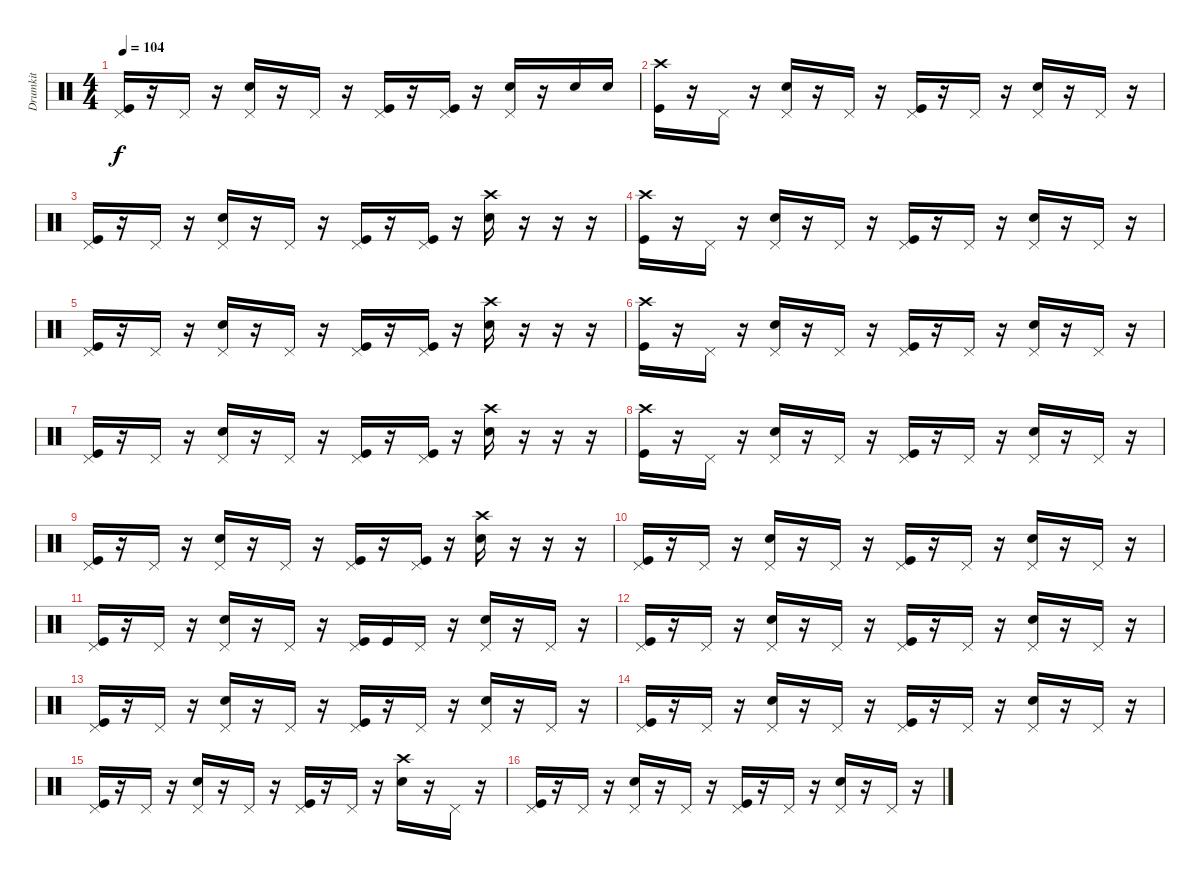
\track ("Drumkit" "Drumkit") {instrument percussion}
\staff {score}
\articulation defaults
\ts (4 4)
\tempo 104
\clef neutral
\ks c
("Pedal Hi-Hat (hit)" "Kick (hit)").16{dy f} r.16 "Pedal Hi-Hat (hit)".16 r.16 ("Pedal Hi-Hat (hit)" "Snare (hit) 2").16 r.16 "Pedal Hi-Hat (hit)".16 r.16 ("Pedal Hi-Hat (hit)" "Kick (hit)").16 r.16 ("Pedal Hi-Hat (hit)" "Kick (hit)").16 r.16 ("Pedal Hi-Hat (hit)" "Snare (hit) 2").16 r.16 "Snare (hit) 2".16 "Snare (hit) 2".16 |
("Crash high (hit)" "Kick (hit)").16 r.16 "Pedal Hi-Hat (hit)".16 r.16 ("Pedal Hi-Hat (hit)" "Snare (hit) 2").16 r.16 "Pedal Hi-Hat (hit)".16 r.16 ("Pedal Hi-Hat (hit)" "Kick (hit)").16 r.16 "Pedal Hi-Hat (hit)".16 r.16 ("Pedal Hi-Hat (hit)" "Snare (hit) 2").16 r.16 "Pedal Hi-Hat (hit)".16 r.16 |
("Pedal Hi-Hat (hit)" "Kick (hit)").16 r.16 "Pedal Hi-Hat (hit)".16 r.16 ("Pedal Hi-Hat (hit)" "Snare (hit) 2").16 r.16 "Pedal Hi-Hat (hit)".16 r.16 ("Pedal Hi-Hat (hit)" "Kick (hit)").16 r.16 ("Pedal Hi-Hat (hit)" "Kick (hit)").16 r.16 ("Crash high (hit)" "Snare (hit) 2").16 r.16 r.16 r.16 |
("Crash high (hit)" "Kick (hit)").16 r.16 "Pedal Hi-Hat (hit)".16 r.16 ("Pedal Hi-Hat (hit)" "Snare (hit) 2").16 r.16 "Pedal Hi-Hat (hit)".16 r.16 ("Pedal Hi-Hat (hit)" "Kick (hit)").16 r.16 "Pedal Hi-Hat (hit)".16 r.16 ("Pedal Hi-Hat (hit)" "Snare (hit) 2").16 r.16 "Pedal Hi-Hat (hit)".16 r.16 |
("Pedal Hi-Hat (hit)" "Kick (hit)").16 r.16 "Pedal Hi-Hat (hit)".16 r.16 ("Pedal Hi-Hat (hit)" "Snare (hit) 2").16 r.16 "Pedal Hi-Hat (hit)".16 r.16 ("Pedal Hi-Hat (hit)" "Kick (hit)").16 r.16 ("Pedal Hi-Hat (hit)" "Kick (hit)").16 r.16 ("Crash high (hit)" "Snare (hit) 2").16 r.16 r.16 r.16 |
("Crash high (hit)" "Kick (hit)").16 r.16 "Pedal Hi-Hat (hit)".16 r.16 ("Pedal Hi-Hat (hit)" "Snare (hit) 2").16 r.16 "Pedal Hi-Hat (hit)".16 r.16 ("Pedal Hi-Hat (hit)" "Kick (hit)").16 r.16 "Pedal Hi-Hat (hit)".16 r.16 ("Pedal Hi-Hat (hit)" "Snare (hit) 2").16 r.16 "Pedal Hi-Hat (hit)".16 r.16 |
("Pedal Hi-Hat (hit)" "Kick (hit)").16 r.16 "Pedal Hi-Hat (hit)".16 r.16 ("Pedal Hi-Hat (hit)" "Snare (hit) 2").16 r.16 "Pedal Hi-Hat (hit)".16 r.16 ("Pedal Hi-Hat (hit)" "Kick (hit)").16 r.16 ("Pedal Hi-Hat (hit)" "Kick (hit)").16 r.16 ("Crash high (hit)" "Snare (hit) 2").16 r.16 r.16 r.16 |
("Crash high (hit)" "Kick (hit)").16 r.16 "Pedal Hi-Hat (hit)".16 r.16 ("Pedal Hi-Hat (hit)" "Snare (hit) 2").16 r.16 "Pedal Hi-Hat (hit)".16 r.16 ("Pedal Hi-Hat (hit)" "Kick (hit)").16 r.16 "Pedal Hi-Hat (hit)".16 r.16 ("Pedal Hi-Hat (hit)" "Snare (hit) 2").16 r.16 "Pedal Hi-Hat (hit)".16 r.16 |
("Pedal Hi-Hat (hit)" "Kick (hit)").16 r.16 "Pedal Hi-Hat (hit)".16 r.16 ("Pedal Hi-Hat (hit)" "Snare (hit) 2").16 r.16 "Pedal Hi-Hat (hit)".16 r.16 ("Pedal Hi-Hat (hit)" "Kick (hit)").16 r.16 ("Pedal Hi-Hat (hit)" "Kick (hit)").16 r.16 ("Crash high (hit)" "Snare (hit) 2").16 r.16 r.16 r.16 |
("Pedal Hi-Hat (hit)" "Kick (hit)").16 r.16 "Pedal Hi-Hat (hit)".16 r.16 ("Pedal Hi-Hat (hit)" "Snare (hit) 2").16 r.16 "Pedal Hi-Hat (hit)".16 r.16 ("Pedal Hi-Hat (hit)" "Kick (hit)").16 r.16 "Pedal Hi-Hat (hit)".16 r.16 ("Pedal Hi-Hat (hit)" "Snare (hit) 2").16 r.16 "Pedal Hi-Hat (hit)".16 r.16 |
("Pedal Hi-Hat (hit)" "Kick (hit)").16 r.16 "Pedal Hi-Hat (hit)".16 r.16 ("Pedal Hi-Hat (hit)" "Snare (hit) 2").16 r.16 "Pedal Hi-Hat (hit)".16 r.16 ("Pedal Hi-Hat (hit)" "Kick (hit)").16 "Kick (hit)".16 "Pedal Hi-Hat (hit)".16 r.16 ("Pedal Hi-Hat (hit)" "Snare (hit) 2").16 r.16 "Pedal Hi-Hat (hit)".16 r.16 |
("Pedal Hi-Hat (hit)" "Kick (hit)").16 r.16 "Pedal Hi-Hat (hit)".16 r.16 ("Pedal Hi-Hat (hit)" "Snare (hit) 2").16 r.16 "Pedal Hi-Hat (hit)".16 r.16 ("Pedal Hi-Hat (hit)" "Kick (hit)").16 r.16 "Pedal Hi-Hat (hit)".16 r.16 ("Pedal Hi-Hat (hit)" "Snare (hit) 2").16 r.16 "Pedal Hi-Hat (hit)".16 r.16 |
("Pedal Hi-Hat (hit)" "Kick (hit)").16 r.16 "Pedal Hi-Hat (hit)".16 r.16 ("Pedal Hi-Hat (hit)" "Snare (hit) 2").16 r.16 "Pedal Hi-Hat (hit)".16 r.16 ("Pedal Hi-Hat (hit)" "Kick (hit)").16 r.16 "Pedal Hi-Hat (hit)".16 r.16 ("Pedal Hi-Hat (hit)" "Snare (hit) 2").16 r.16 "Pedal Hi-Hat (hit)".16 r.16 |
("Pedal Hi-Hat (hit)" "Kick (hit)").16 r.16 "Pedal Hi-Hat (hit)".16 r.16 ("Pedal Hi-Hat (hit)" "Snare (hit) 2").16 r.16 "Pedal Hi-Hat (hit)".16 r.16 ("Pedal Hi-Hat (hit)" "Kick (hit)").16 r.16 "Pedal Hi-Hat (hit)".16 r.16 ("Pedal Hi-Hat (hit)" "Snare (hit) 2").16 r.16 "Pedal Hi-Hat (hit)".16 r.16 |
("Pedal Hi-Hat (hit)" "Kick (hit)").16 r.16 "Pedal Hi-Hat (hit)".16 r.16 ("Pedal Hi-Hat (hit)" "Snare (hit) 2").16 r.16 "Pedal Hi-Hat (hit)".16 r.16 ("Pedal Hi-Hat (hit)" "Kick (hit)").16 r.16 "Pedal Hi-Hat (hit)".16 r.16 ("Crash high (hit)" "Snare (hit) 2").16 r.16 "Pedal Hi-Hat (hit)".16 r.16 |
("Pedal Hi-Hat (hit)" "Kick (hit)").16 r.16 "Pedal Hi-Hat (hit)".16 r.16 ("Pedal Hi-Hat (hit)" "Snare (hit) 2").16 r.16 "Pedal Hi-Hat (hit)".16 r.16 ("Pedal Hi-Hat (hit)" "Kick (hit)").16 r.16 "Pedal Hi-Hat (hit)".16 r.16 ("Pedal Hi-Hat (hit)" "Snare (hit) 2").16 r.16 "Pedal Hi-Hat (hit)".16 r.16
